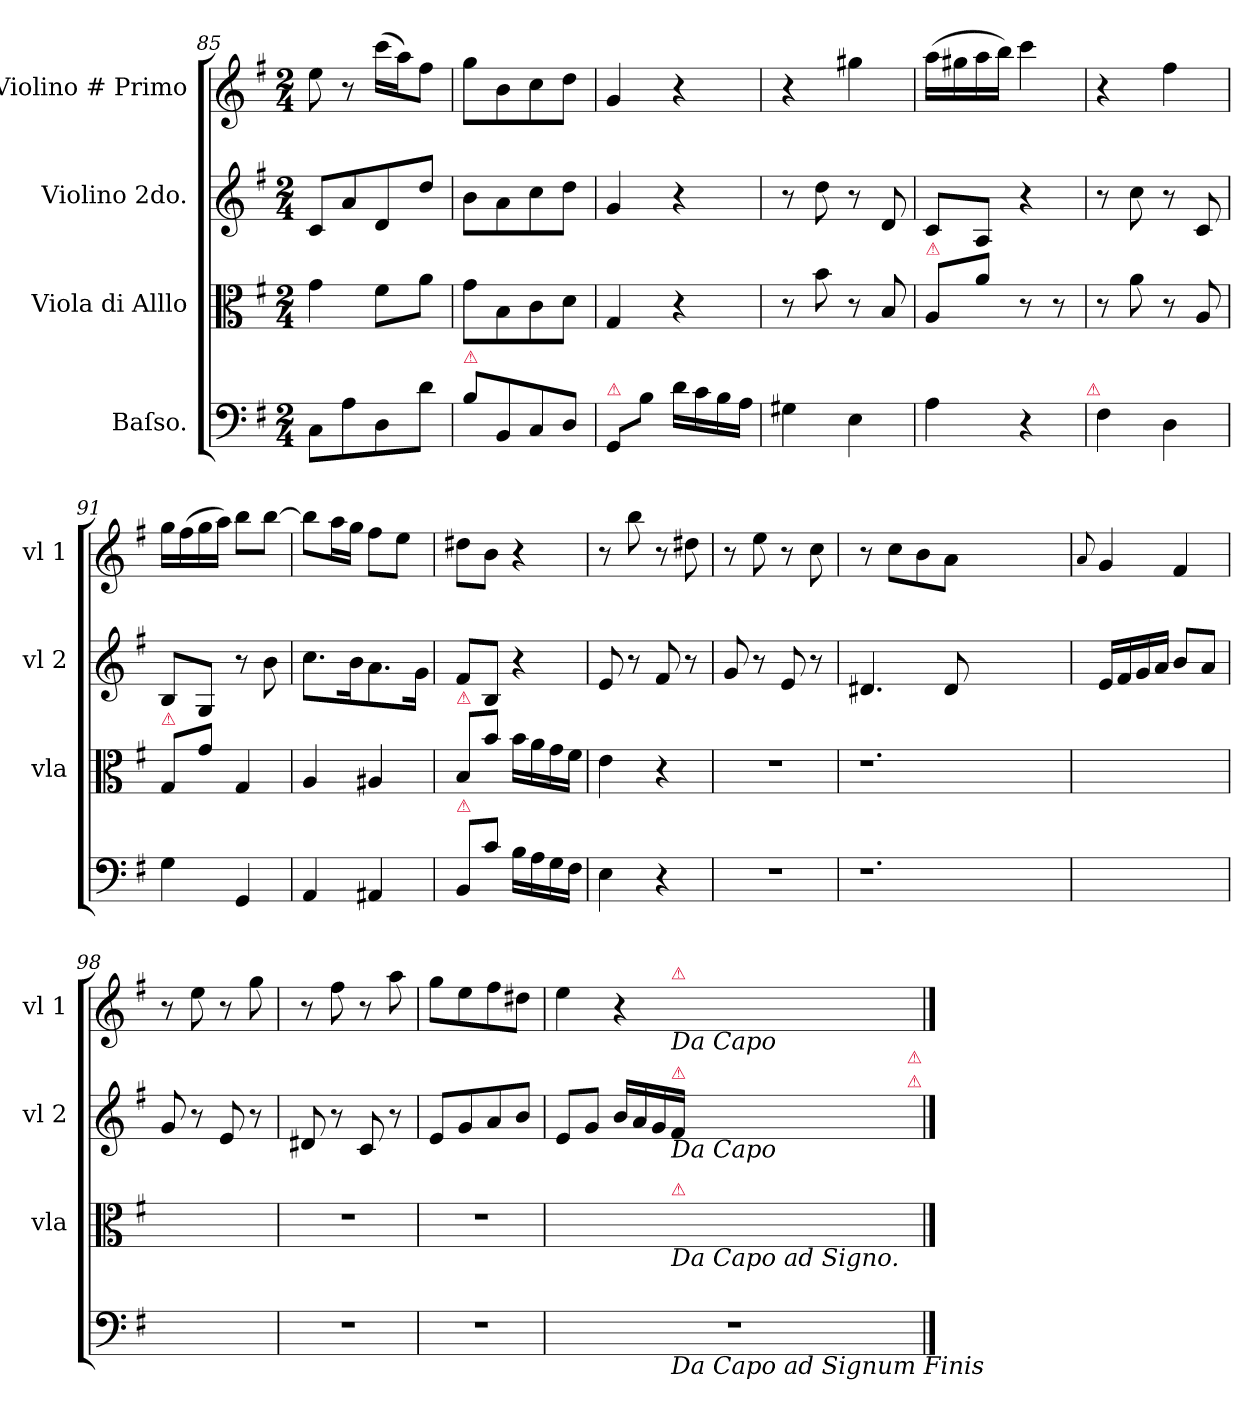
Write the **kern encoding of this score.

**kern	**kern	**kern	**kern
*part4	*part3	*part2	*part1
*staff4	*staff3	*staff2	*staff1
*I"Baſso.	*I"Viola di Alllo	*I"Violino 2do.	*I"Violino # Primo
*	*I'vla	*I'vl 2	*I'vl 1
*clefF4	*clefC3	*clefG2	*clefG2
*k[f#]	*k[f#]	*k[f#]	*k[f#]
*G:	*G:	*G:	*G:
*M2/4	*M2/4	*M2/4	*M2/4
=85	=85	=85	=85
8CL	4g	8cL	8ee
8A	.	8a	8r
8D	8f#L	8d	(>16cccLL
.	.	.	16aaJ)
8dJ	8aJ	8ddJ	8ff#J
=86	=86	=86	=86
!LO:TX:a:color=crimson:t=⚠	!	!	!
8B\L	8gL	8bL	8ggL
8BB/	8B	8a	8b
8C/	8c	8cc	8cc
8D/J	8dJ	8ddJ	8ddJ
=87	=87	=87	=87
!LO:TX:a:color=crimson:t=⚠	!	!	!
8GG/L	4G	4g	4g
8B\J	.	.	.
16dLL	4r	4r	4r
16c	.	.	.
16B	.	.	.
16AJJ	.	.	.
=88	=88	=88	=88
4G#X	8r	8r	4r
.	8b	8dd	.
4E	8r	8r	4gg#X
.	8B	8d	.
=89	=89	=89	=89
!	!LO:TX:a:color=crimson:t=⚠	!	!
4A	8A/L	8cL	(>16aaLL
.	.	.	16gg#X
.	8a\J	8AJ	16aa
.	.	.	16bbJJ)
4r	8r	4r	4ccc
.	8r	.	.
!LO:TX:a:color=crimson:t=⚠	!	!	!
=90	=90	=90	=90
4F#	8r	8r	4r
.	8a	8cc	.
4D	8r	8r	4ff#
.	8A	8c	.
=91	=91	=91	=91
!	!LO:TX:a:color=crimson:t=⚠	!	!
4G	8G/L	8BL	16ggLL
.	.	.	(>16ff#
.	8g\J	8GJ	16gg
.	.	.	16aaJJ)
4GG	4G	8r	8bbL
.	.	8b	[8bbJ
=92	=92	=92	=92
4AA	4A	8.cc\L	8bbL]
.	.	.	16aaL
.	.	16b\K	16ggJJ
4AA#X	4A#X	8.a\	8ff#L
.	.	.	8eeJ
.	.	16g\Jk	.
=93	=93	=93	=93
!	!LO:TX:a:color=crimson:t=⚠	!	!
!LO:TX:a:color=crimson:t=⚠	!	!	!
8BB/L	8B/L	8f#L	8dd#XL
8c\J	8b\J	8BJ	8bJ
16BLL	16bLL	4r	4r
16A	16a	.	.
16G	16g	.	.
16F#JJ	16f#JJ	.	.
=94	=94	=94	=94
4E	4e	8e	8r
.	.	8r	8bb
4r	4r	8f#	8r
.	.	8r	8dd#X
=95	=95	=95	=95
2r	2r	8g	8r
.	.	8r	8ee
.	.	8e	8r
.	.	8r	8cc
=96	=96	=96	=96
1.r	1.r	4.d#X	8r
.	.	.	8ccL
.	.	.	8b
.	.	8d#	8aJ
.	.	1ryy	1ryy
=97	=97	=97	=97
.	.	.	8qqa/
2ryy	2ryy	16eLL	4g
.	.	16f#	.
.	.	16g	.
.	.	16aJJ	.
.	.	8bL	4f#
.	.	8aJ	.
=98	=98	=98	=98
2ryy	2ryy	8g	8r
.	.	8r	8ee
.	.	8e	8r
.	.	8r	8gg
=99	=99	=99	=99
2r	2r	8d#X	8r
.	.	8r	8ff#
.	.	8c	8r
.	.	8r	8aa
=100	=100	=100	=100
2r	2r	8eL	8ggL
.	.	8g	8ee
.	.	8a	8ff#
.	.	8bJ	8dd#XJ
=101	=101	=101	=101
!	!LO:TX:a:color=crimson:t=⚠	!	!
*^	*^	*	*^
2r	4..ryy	2ryy	4..ryy	8eL	4ee	4..ryy
.	.	.	.	8gJ	.	.
.	.	.	.	16bLL	4r	.
.	.	.	.	16a	.	.
.	.	.	.	16g	.	.
!	!	!	!	!	!	!LO:TX:a:color=crimson:t=⚠
!	!	!	!	!	!	!LO:TX:b:i:t=Da Capo
!	!	!	!	!LO:TX:a:color=crimson:t=⚠	!	!
!	!	!	!	!LO:TX:b:i:t=Da Capo	!	!
!	!	!	!LO:TX:a:color=crimson:t=⚠	!	!	!
!	!	!	!LO:TX:b:i:t=Da Capo ad Signo.	!	!	!
!	!LO:TX:b:i:t=Da Capo ad Signum Finis	!	!	!	!	!
.	16ryy	.	16ryy	16f#JJ	.	16ryy
!	!	!	!	!	!LO:TX:a:color=crimson:t=⚠	!
!	!	!	!	!	!LO:TX:a:color=crimson:t=⚠	!
!	!	!	!	!LO:TX:a:color=crimson:t=⚠	!	!
!	!	!	!	!LO:TX:a:color=crimson:t=⚠	!	!
!	!	!LO:TX:a:color=crimson:t=⚠	!	!	!	!
!LO:TX:a:color=crimson:t=⚠	!	!	!	!	!	!
*v	*v	*	*	*	*v	*v
*	*v	*v	*	*
==	==	==	==
*-	*-	*-	*-
